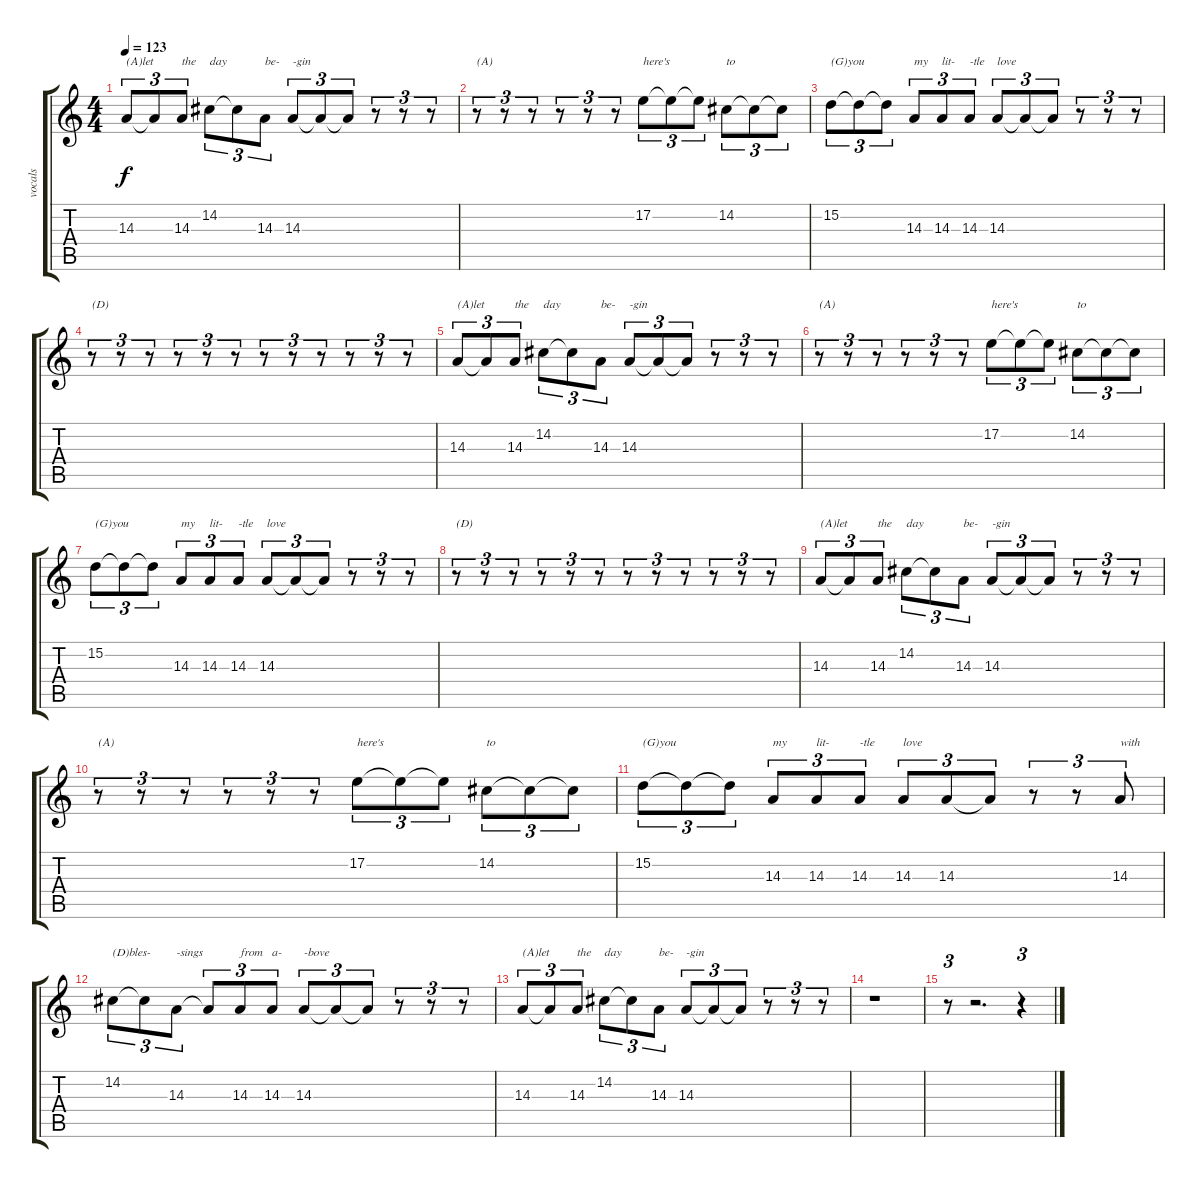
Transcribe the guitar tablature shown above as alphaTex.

\track ("vocals" "vocals") {instrument steeldrums}
\staff {score tabs}
\tuning (E4 B3 G3 D3 A2 E2) {hide}
\ts (4 4)
\tempo 123
\clef g2
\ks c
14.3.8{tu (3 2) txt "(A)let  " dy f} 14.3{t}.8{tu (3 2) txt ""} 14.3.8{tu (3 2) txt "the"} 14.2.8{tu (3 2) txt "day"} 14.2{t}.8{tu (3 2) txt ""} 14.3.8{tu (3 2) txt "be-"} 14.3.8{tu (3 2) txt "-gin"} 14.3{t}.8{tu (3 2) txt ""} 14.3{t}.8{tu (3 2) txt ""} r.8{tu (3 2) txt ""} r.8{tu (3 2) txt ""} r.8{tu (3 2)} |
r.8{tu (3 2) txt "(A)"} r.8{tu (3 2) txt ""} r.8{tu (3 2) txt ""} r.8{tu (3 2) txt ""} r.8{tu (3 2) txt ""} r.8{tu (3 2) txt ""} 17.2.8{tu (3 2) txt "here's "} 17.2{t}.8{tu (3 2) txt ""} 17.2{t}.8{tu (3 2) txt ""} 14.2.8{tu (3 2) txt "to"} 14.2{t}.8{tu (3 2) txt ""} 14.2{t}.8{tu (3 2)} |
15.2.8{tu (3 2) txt "(G)you"} 15.2{t}.8{tu (3 2) txt ""} 15.2{t}.8{tu (3 2)} 14.3.8{tu (3 2) txt "my"} 14.3.8{tu (3 2) txt "lit-"} 14.3.8{tu (3 2) txt "-tle"} 14.3.8{tu (3 2) txt "love"} 14.3{t}.8{tu (3 2) txt ""} 14.3{t}.8{tu (3 2) txt ""} r.8{tu (3 2) txt ""} r.8{tu (3 2) txt ""} r.8{tu (3 2)} |
r.8{tu (3 2) txt "(D)"} r.8{tu (3 2) txt ""} r.8{tu (3 2) txt ""} r.8{tu (3 2) txt ""} r.8{tu (3 2) txt ""} r.8{tu (3 2) txt ""} r.8{tu (3 2) txt ""} r.8{tu (3 2) txt ""} r.8{tu (3 2) txt ""} r.8{tu (3 2) txt ""} r.8{tu (3 2) txt ""} r.8{tu (3 2) txt ""} |
14.3.8{tu (3 2) txt "(A)let  "} 14.3{t}.8{tu (3 2) txt ""} 14.3.8{tu (3 2) txt "the"} 14.2.8{tu (3 2) txt "day"} 14.2{t}.8{tu (3 2) txt ""} 14.3.8{tu (3 2) txt "be-"} 14.3.8{tu (3 2) txt "-gin"} 14.3{t}.8{tu (3 2) txt ""} 14.3{t}.8{tu (3 2) txt ""} r.8{tu (3 2) txt ""} r.8{tu (3 2) txt ""} r.8{tu (3 2)} |
r.8{tu (3 2) txt "(A)"} r.8{tu (3 2) txt ""} r.8{tu (3 2) txt ""} r.8{tu (3 2) txt ""} r.8{tu (3 2) txt ""} r.8{tu (3 2) txt ""} 17.2.8{tu (3 2) txt "here's "} 17.2{t}.8{tu (3 2) txt ""} 17.2{t}.8{tu (3 2) txt ""} 14.2.8{tu (3 2) txt "to"} 14.2{t}.8{tu (3 2) txt ""} 14.2{t}.8{tu (3 2)} |
15.2.8{tu (3 2) txt "(G)you"} 15.2{t}.8{tu (3 2) txt ""} 15.2{t}.8{tu (3 2)} 14.3.8{tu (3 2) txt "my"} 14.3.8{tu (3 2) txt "lit-"} 14.3.8{tu (3 2) txt "-tle"} 14.3.8{tu (3 2) txt "love"} 14.3{t}.8{tu (3 2) txt ""} 14.3{t}.8{tu (3 2) txt ""} r.8{tu (3 2) txt ""} r.8{tu (3 2) txt ""} r.8{tu (3 2)} |
r.8{tu (3 2) txt "(D)"} r.8{tu (3 2) txt ""} r.8{tu (3 2) txt ""} r.8{tu (3 2) txt ""} r.8{tu (3 2) txt ""} r.8{tu (3 2) txt ""} r.8{tu (3 2) txt ""} r.8{tu (3 2) txt ""} r.8{tu (3 2) txt ""} r.8{tu (3 2) txt ""} r.8{tu (3 2) txt ""} r.8{tu (3 2) txt ""} |
14.3.8{tu (3 2) txt "(A)let  "} 14.3{t}.8{tu (3 2) txt ""} 14.3.8{tu (3 2) txt "the"} 14.2.8{tu (3 2) txt "day"} 14.2{t}.8{tu (3 2) txt ""} 14.3.8{tu (3 2) txt "be-"} 14.3.8{tu (3 2) txt "-gin"} 14.3{t}.8{tu (3 2) txt ""} 14.3{t}.8{tu (3 2) txt ""} r.8{tu (3 2) txt ""} r.8{tu (3 2) txt ""} r.8{tu (3 2)} |
r.8{tu (3 2) txt "(A)"} r.8{tu (3 2) txt ""} r.8{tu (3 2) txt ""} r.8{tu (3 2) txt ""} r.8{tu (3 2) txt ""} r.8{tu (3 2) txt ""} 17.2.8{tu (3 2) txt "here's "} 17.2{t}.8{tu (3 2) txt ""} 17.2{t}.8{tu (3 2) txt ""} 14.2.8{tu (3 2) txt "to "} 14.2{t}.8{tu (3 2) txt ""} 14.2{t}.8{tu (3 2)} |
15.2.8{tu (3 2) txt "(G)you"} 15.2{t}.8{tu (3 2) txt ""} 15.2{t}.8{tu (3 2)} 14.3.8{tu (3 2) txt "my"} 14.3.8{tu (3 2) txt "lit-"} 14.3.8{tu (3 2) txt "-tle"} 14.3.8{tu (3 2) txt "love"} 14.3.8{tu (3 2) txt ""} 14.3{t}.8{tu (3 2) txt ""} r.8{tu (3 2) txt ""} r.8{tu (3 2) txt ""} 14.3.8{tu (3 2) txt "with"} |
14.2.8{tu (3 2) txt "(D)bles-"} 14.2{t}.8{tu (3 2) txt ""} 14.3.8{tu (3 2) txt "-sings"} 14.3{t}.8{tu (3 2) txt ""} 14.3.8{tu (3 2) txt "from"} 14.3.8{tu (3 2) txt "a-"} 14.3.8{tu (3 2) txt "-bove"} 14.3{t}.8{tu (3 2) txt ""} 14.3{t}.8{tu (3 2) txt ""} r.8{tu (3 2) txt ""} r.8{tu (3 2) txt ""} r.8{tu (3 2)} |
14.3.8{tu (3 2) txt "(A)let  "} 14.3{t}.8{tu (3 2) txt ""} 14.3.8{tu (3 2) txt "the"} 14.2.8{tu (3 2) txt "day"} 14.2{t}.8{tu (3 2) txt ""} 14.3.8{tu (3 2) txt "be-"} 14.3.8{tu (3 2) txt "-gin"} 14.3{t}.8{tu (3 2) txt ""} 14.3{t}.8{tu (3 2) txt ""} r.8{tu (3 2) txt ""} r.8{tu (3 2) txt ""} r.8{tu (3 2)} |
r.1{txt ""} |
r.8{tu (3 2) txt ""} r.2{d txt ""} r.4{tu (3 2)}
